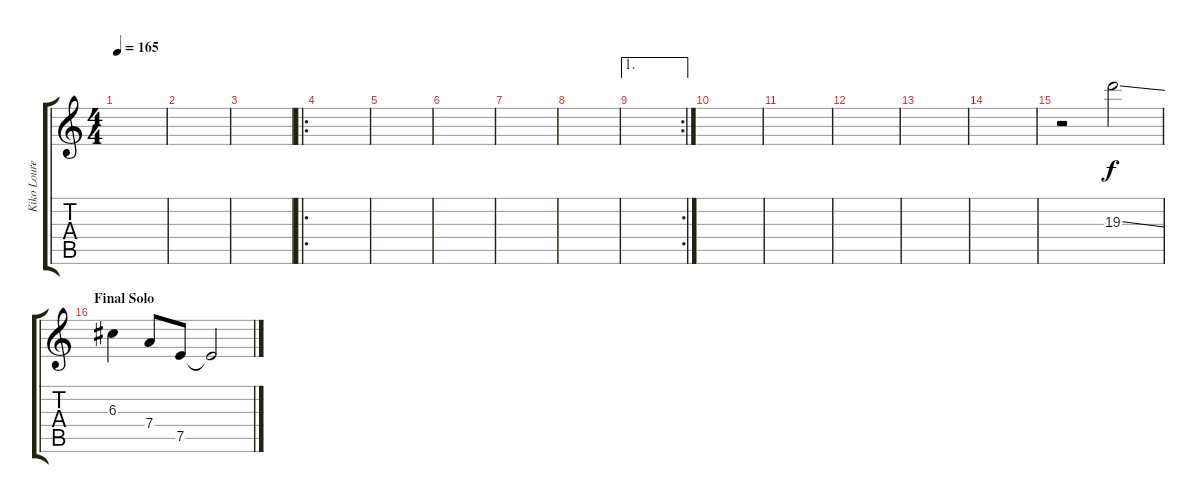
\track ("Kiko Loureiro" "Kiko Loure") {instrument distortionguitar}
\staff {score tabs}
\tuning (E4 B3 G3 D3 A2 E2) {hide}
\ts (4 4)
\tempo 165
\clef g2
\ks c
|
|
|
\ro
|
|
|
|
|
\ae 1
\rc 2
|
|
|
|
|
|
r.2 19.3{ss}.2 |
\section ("" "Final Solo")
6.3.4{volume 16} 7.4.8 7.5.8 7.5{t}.2
